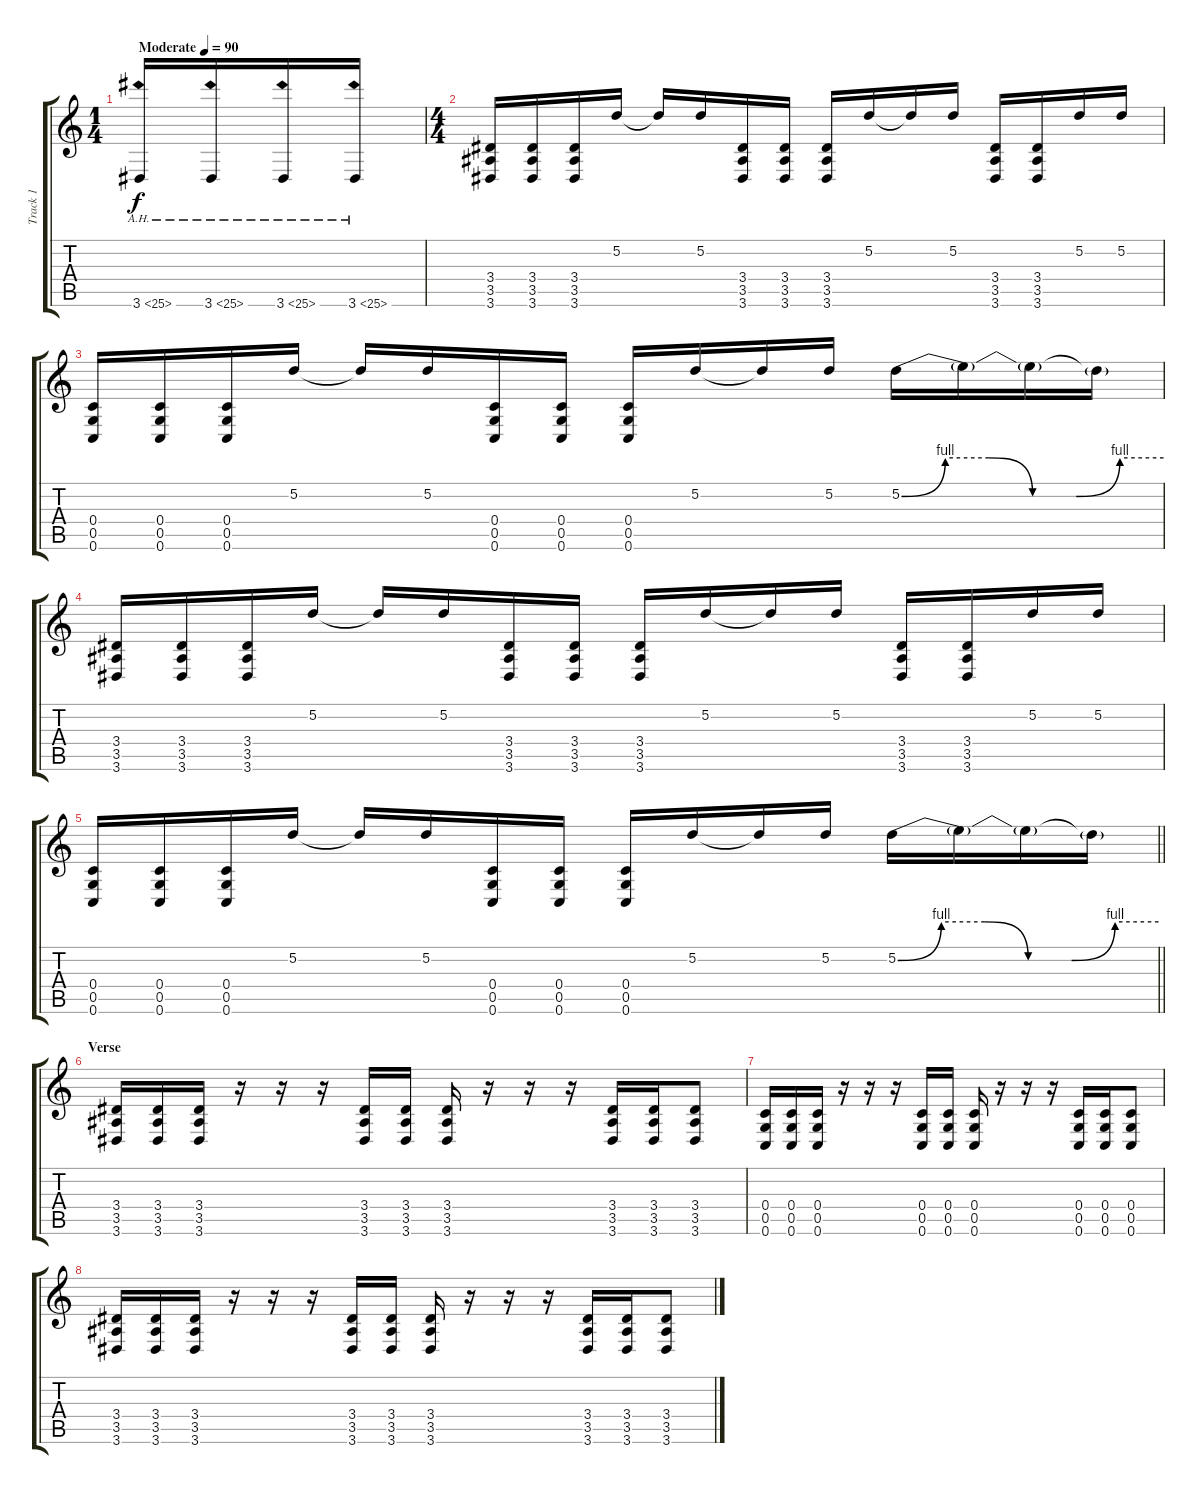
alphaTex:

\track ("Track 1" "Track 1") {instrument distortionguitar}
\staff {score tabs}
\tuning (D4 A3 F3 C3 G2 C2) {hide}
\ts (1 4)
\tempo (90 "Moderate")
\clef g2
\ks c
3.6{ah 22}.16{dy f instrument distortionguitar} 3.6{ah 22}.16 3.6{ah 22}.16 3.6{ah 22}.16 |
\ts (4 4)
(3.4 3.5 3.6).16 (3.4 3.5 3.6).16 (3.4 3.5 3.6).16 5.2.16 5.2{t}.16 5.2.16 (3.4 3.5 3.6).16 (3.4 3.5 3.6).16 (3.4 3.5 3.6).16 5.2.16 5.2{t}.16 5.2.16 (3.4 3.5 3.6).16 (3.4 3.5 3.6).16 5.2.16 5.2.16 |
(0.4 0.5 0.6).16 (0.4 0.5 0.6).16 (0.4 0.5 0.6).16 5.2.16 5.2{t}.16 5.2.16 (0.4 0.5 0.6).16 (0.4 0.5 0.6).16 (0.4 0.5 0.6).16 5.2.16 5.2{t}.16 5.2.16 5.2{be (custom 0 0 10 4 20 4 30 0 40 0 50 4 60 4)}.16 5.2{t}.16 5.2{t}.16 5.2{t}.16 |
(3.4 3.5 3.6).16 (3.4 3.5 3.6).16 (3.4 3.5 3.6).16 5.2.16 5.2{t}.16 5.2.16 (3.4 3.5 3.6).16 (3.4 3.5 3.6).16 (3.4 3.5 3.6).16 5.2.16 5.2{t}.16 5.2.16 (3.4 3.5 3.6).16 (3.4 3.5 3.6).16 5.2.16 5.2.16 |
\barLineRight lightlight
(0.4 0.5 0.6).16 (0.4 0.5 0.6).16 (0.4 0.5 0.6).16 5.2.16 5.2{t}.16 5.2.16 (0.4 0.5 0.6).16 (0.4 0.5 0.6).16 (0.4 0.5 0.6).16 5.2.16 5.2{t}.16 5.2.16 5.2{be (custom 0 0 10 4 20 4 30 0 40 0 50 4 60 4)}.16 5.2{t}.16 5.2{t}.16 5.2{t}.16 |
\section ("" "Verse")
(3.4 3.5 3.6).16 (3.4 3.5 3.6).16 (3.4 3.5 3.6).16 r.16 r.16 r.16 (3.4 3.5 3.6).16 (3.4 3.5 3.6).16 (3.4 3.5 3.6).16 r.16 r.16 r.16 (3.4 3.5 3.6).16 (3.4 3.5 3.6).16 (3.4 3.5 3.6).8 |
(0.4 0.5 0.6).16 (0.4 0.5 0.6).16 (0.4 0.5 0.6).16 r.16 r.16 r.16 (0.4 0.5 0.6).16 (0.4 0.5 0.6).16 (0.4 0.5 0.6).16 r.16 r.16 r.16 (0.4 0.5 0.6).16 (0.4 0.5 0.6).16 (0.4 0.5 0.6).8 |
(3.4 3.5 3.6).16 (3.4 3.5 3.6).16 (3.4 3.5 3.6).16 r.16 r.16 r.16 (3.4 3.5 3.6).16 (3.4 3.5 3.6).16 (3.4 3.5 3.6).16 r.16 r.16 r.16 (3.4 3.5 3.6).16 (3.4 3.5 3.6).16 (3.4 3.5 3.6).8
